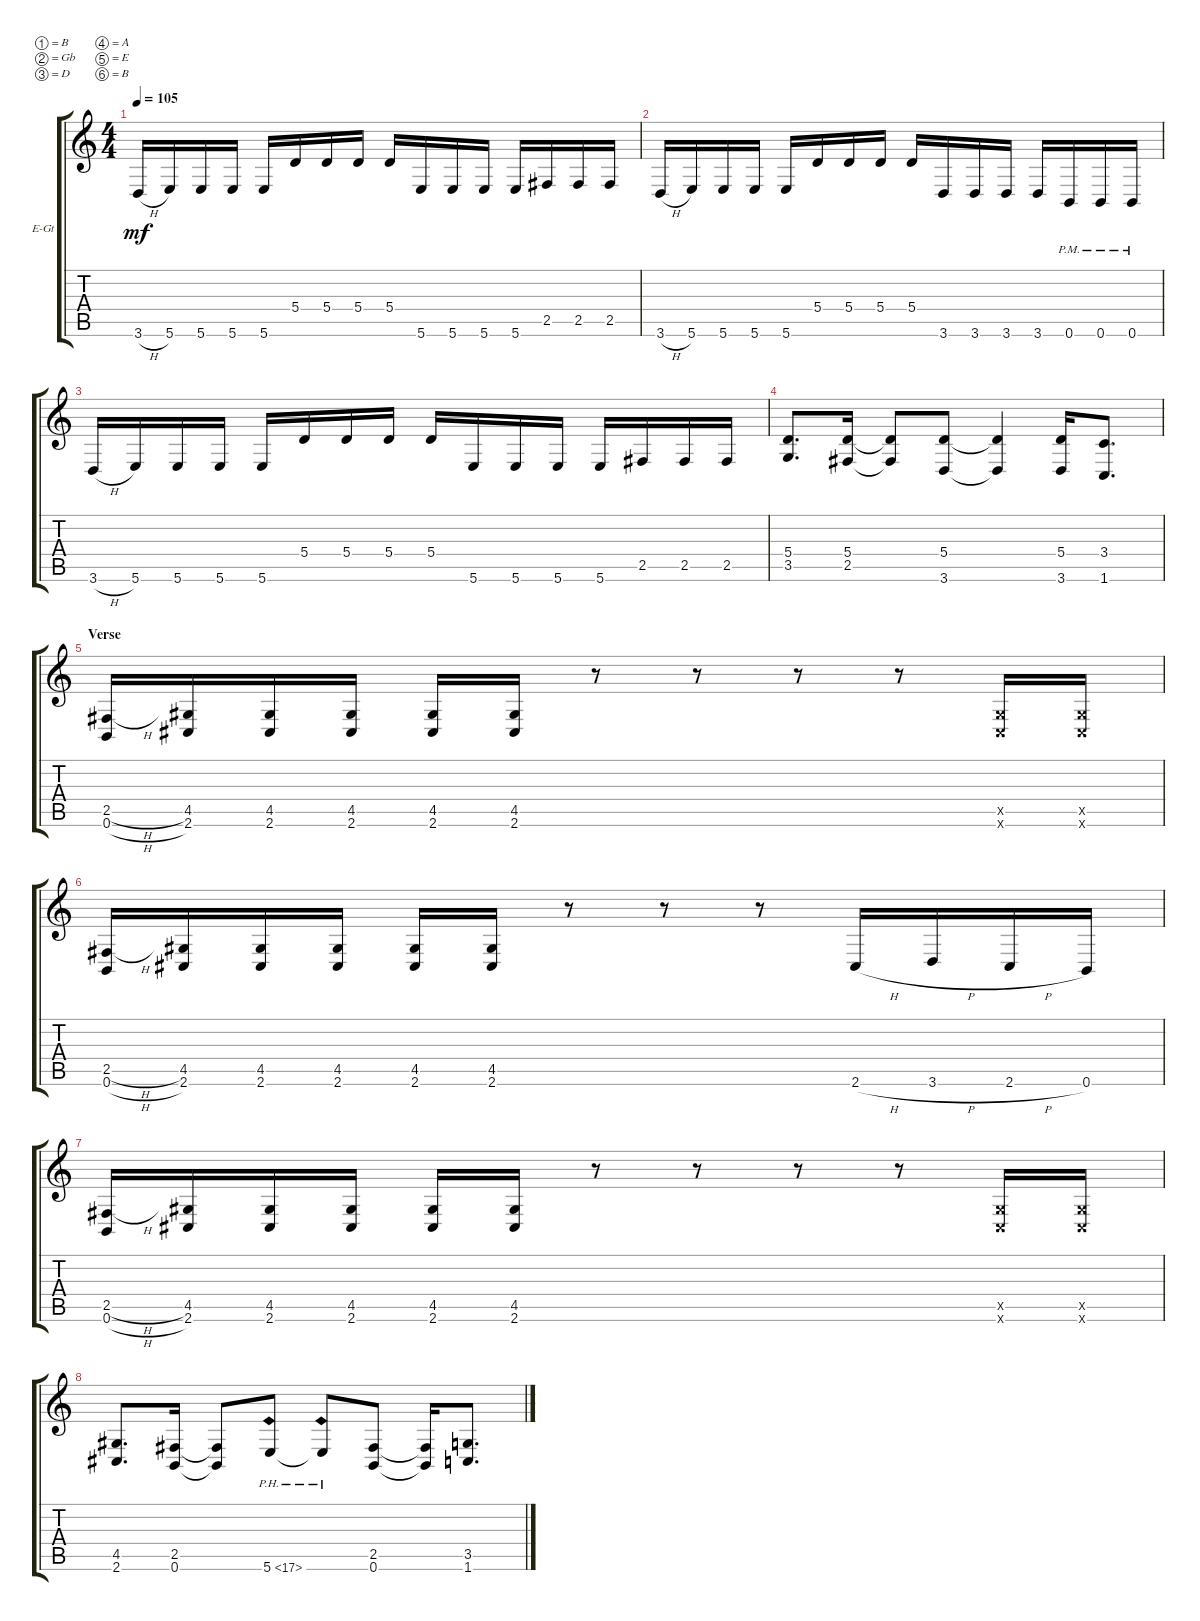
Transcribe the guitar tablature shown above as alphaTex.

\bracketExtendMode groupsimilarinstruments
\firstSystemTrackNameOrientation horizontal
\otherSystemsTrackNameOrientation horizontal
\track ("Electric Guitar 1" "E-Gt") {instrument distortionguitar}
\staff {score tabs}
\tuning (B3 Gb3 D3 A2 E2 B1)
\ts (4 4)
\tempo 105
\clef g2
\ks c
3.6{h}.16{dy mf} 5.6.16 5.6.16 5.6.16 5.6.16 5.4.16 5.4.16 5.4.16 5.4.16 5.6.16 5.6.16 5.6.16 5.6.16 2.5.16 2.5.16 2.5.16 |
3.6{h}.16 5.6.16 5.6.16 5.6.16 5.6.16 5.4.16 5.4.16 5.4.16 5.4.16 3.6.16 3.6.16 3.6.16 3.6.16 0.6{pm}.16 0.6{pm}.16 0.6{pm}.16 |
3.6{h}.16 5.6.16 5.6.16 5.6.16 5.6.16 5.4.16 5.4.16 5.4.16 5.4.16 5.6.16 5.6.16 5.6.16 5.6.16 2.5.16 2.5.16 2.5.16 |
(3.5 5.4).8{d} (2.5 5.4).16 (2.5{t} 5.4{t}).8 (3.6 5.4).8 (3.6{t} 5.4{t}).4 (3.6 5.4).16 (1.6 3.4).8{d} |
\section ("" "Verse")
(0.6{h} 2.5{h}).16 (2.6 4.5).16 (4.5 2.6).16 (4.5 2.6).16 (4.5 2.6).16 (4.5 2.6).16 r.8 r.8 r.8 r.8 (2.6{x} 4.5{x}).16 (2.6{x} 4.5{x}).16 |
(0.6{h} 2.5{h}).16 (2.6 4.5).16 (4.5 2.6).16 (4.5 2.6).16 (4.5 2.6).16 (4.5 2.6).16 r.8 r.8 r.8 2.6{h}.16 3.6{h}.16 2.6{h}.16 0.6.16 |
(0.6{h} 2.5{h}).16 (2.6 4.5).16 (4.5 2.6).16 (4.5 2.6).16 (4.5 2.6).16 (4.5 2.6).16 r.8 r.8 r.8 r.8 (2.6{x} 4.5{x}).16 (2.6{x} 4.5{x}).16 |
(2.6 4.5).8{d} (0.6 2.5).16 (2.5{t} 0.6{t}).8 5.6{ph 12}.8 5.6{ph 12 t}.8 (0.6 2.5).8 (2.5{t} 0.6{t}).16 (1.6 3.5).8{d}
